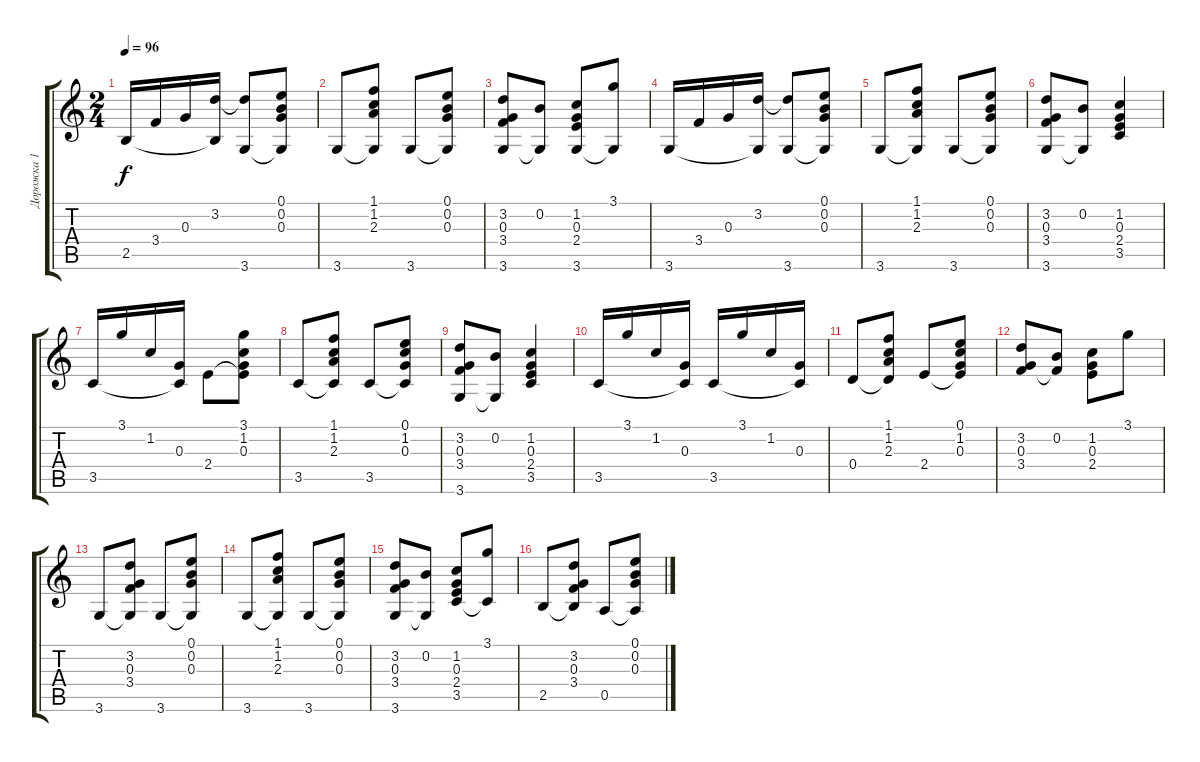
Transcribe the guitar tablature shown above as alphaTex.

\track ("Дорожка 1" "Дорожка 1") {instrument acousticguitarsteel}
\staff {score tabs}
\tuning (E4 B3 G3 D3 A2 E2) {hide}
\ts (2 4)
\tempo 96
\clef g2
\ks c
2.5.16{dy f} 3.4.16 0.3.16 (3.2 2.5{t}).16 (3.2{t} 3.6).8 (0.1 0.2 0.3 3.6{t}).8 |
3.6.8 (1.1 1.2 2.3 3.6{t}).8 3.6.8 (0.1 0.2 0.3 3.6{t}).8 |
(3.2 0.3 3.4 3.6).8 (0.2 3.6{t}).8 (1.2 0.3 2.4 3.6).8 (3.1 3.6{t}).8 |
3.6.16 3.4.16 0.3.16 (3.2 3.6{t}).16 (3.2{t} 3.6).8 (0.1 0.2 0.3 3.6{t}).8 |
3.6.8 (1.1 1.2 2.3 3.6{t}).8 3.6.8 (0.1 0.2 0.3 3.6{t}).8 |
(3.2 0.3 3.4 3.6).8 (0.2 3.6{t}).8 (1.2 0.3 2.4 3.5).4 |
3.5.16 3.1.16 1.2.16 (0.3 3.5{t}).16 2.4.8 (3.1 1.2 0.3 2.4{t}).8 |
3.5.8 (1.1 1.2 2.3 3.5{t}).8 3.5.8 (0.1 1.2 0.3 3.5{t}).8 |
(3.2 0.3 3.4 3.6).8 (0.2 3.6{t}).8 (1.2 0.3 2.4 3.5).4 |
3.5.16 3.1.16 1.2.16 (0.3 3.5{t}).16 3.5.16 3.1.16 1.2.16 (0.3 3.5{t}).16 |
0.4.8 (1.1 1.2 2.3 0.4{t}).8 2.4.8 (0.1 1.2 0.3 2.4{t}).8 |
(3.2 0.3 3.4).8 (0.2 3.4{t}).8 (1.2 0.3 2.4).8 3.1.8 |
3.6.8 (3.2 0.3 3.4 3.6{t}).8 3.6.8 (0.1 0.2 0.3 3.6{t}).8 |
3.6.8 (1.1 1.2 2.3 3.6{t}).8 3.6.8 (0.1 0.2 0.3 3.6{t}).8 |
(3.2 0.3 3.4 3.6).8 (0.2 3.6{t}).8 (1.2 0.3 2.4 3.5).8 (3.1 3.5{t}).8 |
2.5.8 (3.2 0.3 3.4 2.5{t}).8 0.5.8 (0.1 0.2 0.3 0.5{t}).8
